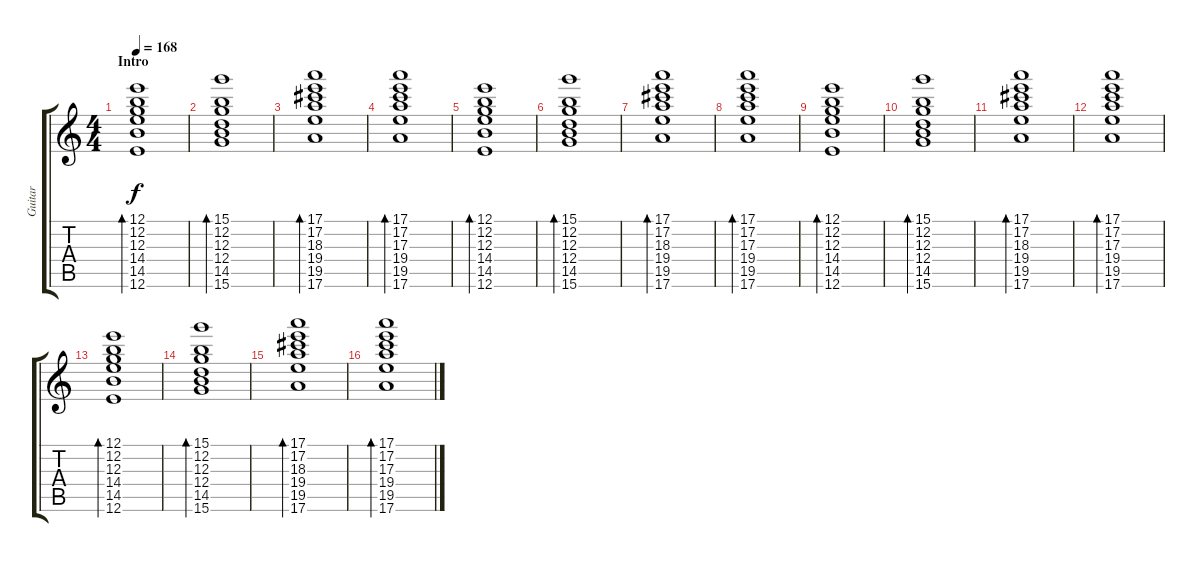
\track ("Guitar" "Guitar") {instrument electricguitarclean}
\staff {score tabs}
\tuning (E4 B3 G3 D3 A2 E2) {hide}
\ts (4 4)
\section ("" "Intro")
\tempo 168
\clef g2
\ks c
(12.1 12.2 12.3 14.4 14.5 12.6).1{bd 240 dy f volume 15 instrument harpsichord} |
(15.1 12.2 12.3 12.4 14.5 15.6).1{bd 240} |
(17.1 17.2 18.3 19.4 19.5 17.6).1{bd 240} |
(17.1 17.2 17.3 19.4 19.5 17.6).1{bd 240} |
(12.1 12.2 12.3 14.4 14.5 12.6).1{bd 240} |
(15.1 12.2 12.3 12.4 14.5 15.6).1{bd 240} |
(17.1 17.2 18.3 19.4 19.5 17.6).1{bd 240} |
(17.1 17.2 17.3 19.4 19.5 17.6).1{bd 240} |
(12.1 12.2 12.3 14.4 14.5 12.6).1{bd 240} |
(15.1 12.2 12.3 12.4 14.5 15.6).1{bd 240} |
(17.1 17.2 18.3 19.4 19.5 17.6).1{bd 240} |
(17.1 17.2 17.3 19.4 19.5 17.6).1{bd 240} |
(12.1 12.2 12.3 14.4 14.5 12.6).1{bd 240} |
(15.1 12.2 12.3 12.4 14.5 15.6).1{bd 240} |
(17.1 17.2 18.3 19.4 19.5 17.6).1{bd 240} |
(17.1 17.2 17.3 19.4 19.5 17.6).1{bd 240}
